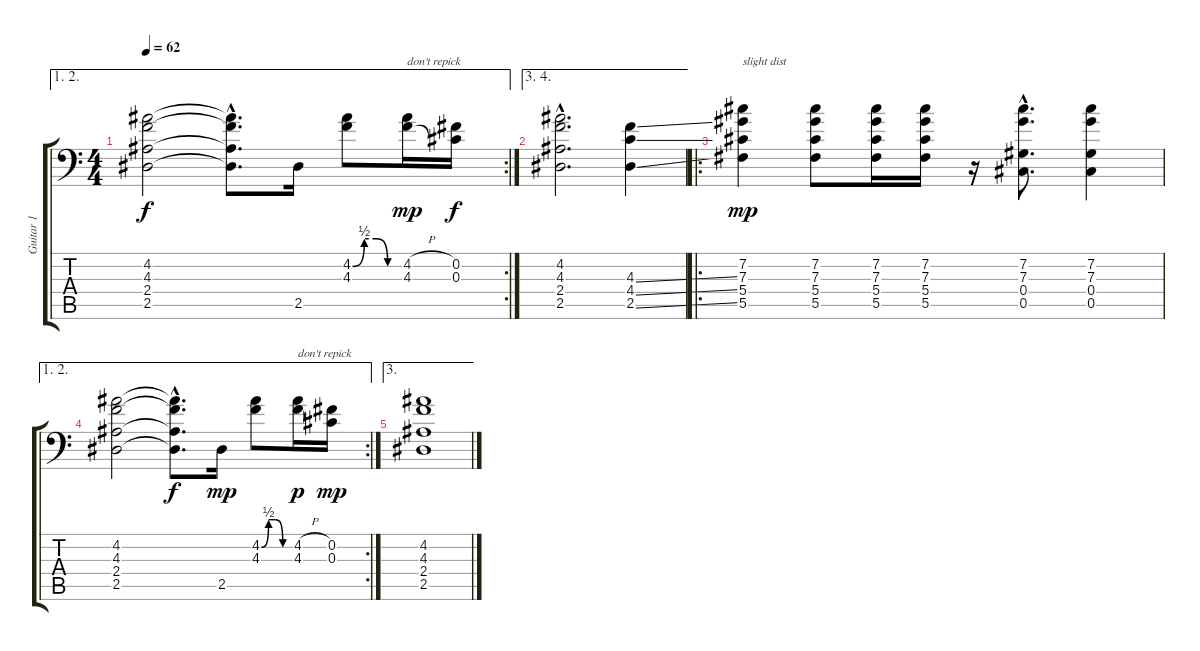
\track ("Guitar 1" "Guitar 1") {instrument overdrivenguitar}
\staff {score tabs}
\tuning (Bb3 Gb3 Db3 Ab2 Db2 Ab1) {hide}
\ae (1 2)
\rc 2
\ts (4 4)
\tempo 62
\clef f4
\ks c
(4.2 4.3 2.4 2.5).2{dy f} (4.2{hac t} 4.3{hac t} 2.4{hac t} 2.5{hac t}).8{d} 2.5.16 (4.2{be (custom 0 0 15 2 30 2 45 0 60 0)} 4.3).8 (4.2{h} 4.3{h}).16{txt "don't repick" dy mp} (0.2 0.3).16{dy f} |
\ae (3 4)
(4.2{hac} 4.3{hac} 2.4{hac} 2.5{hac}).2{d} (4.3{ss} 4.4{ss} 2.5{ss}).4 |
\ro
(7.2 7.3 5.4 5.5).4{txt "slight dist" dy mp} (7.2 7.3 5.4 5.5).8 (7.2 7.3 5.4 5.5).16 (7.2 7.3 5.4 5.5).16 r.16 (7.2{hac} 7.3{hac} 0.4{hac} 0.5{hac}).8{d} (7.2 7.3 0.4 0.5).4 |
\ae (1 2)
\rc 2
(4.2 4.3 2.4 2.5).2 (4.2{hac t} 4.3{hac t} 2.4{hac t} 2.5{hac t}).8{d dy f} 2.5.16{dy mp} (4.2{be (custom 0 0 15 2 30 2 45 0 60 0)} 4.3).8 (4.2{h} 4.3{h}).16{txt "don't repick" dy p} (0.2 0.3).16{dy mp} |
\ae 3
(4.2 4.3 2.4 2.5).1
